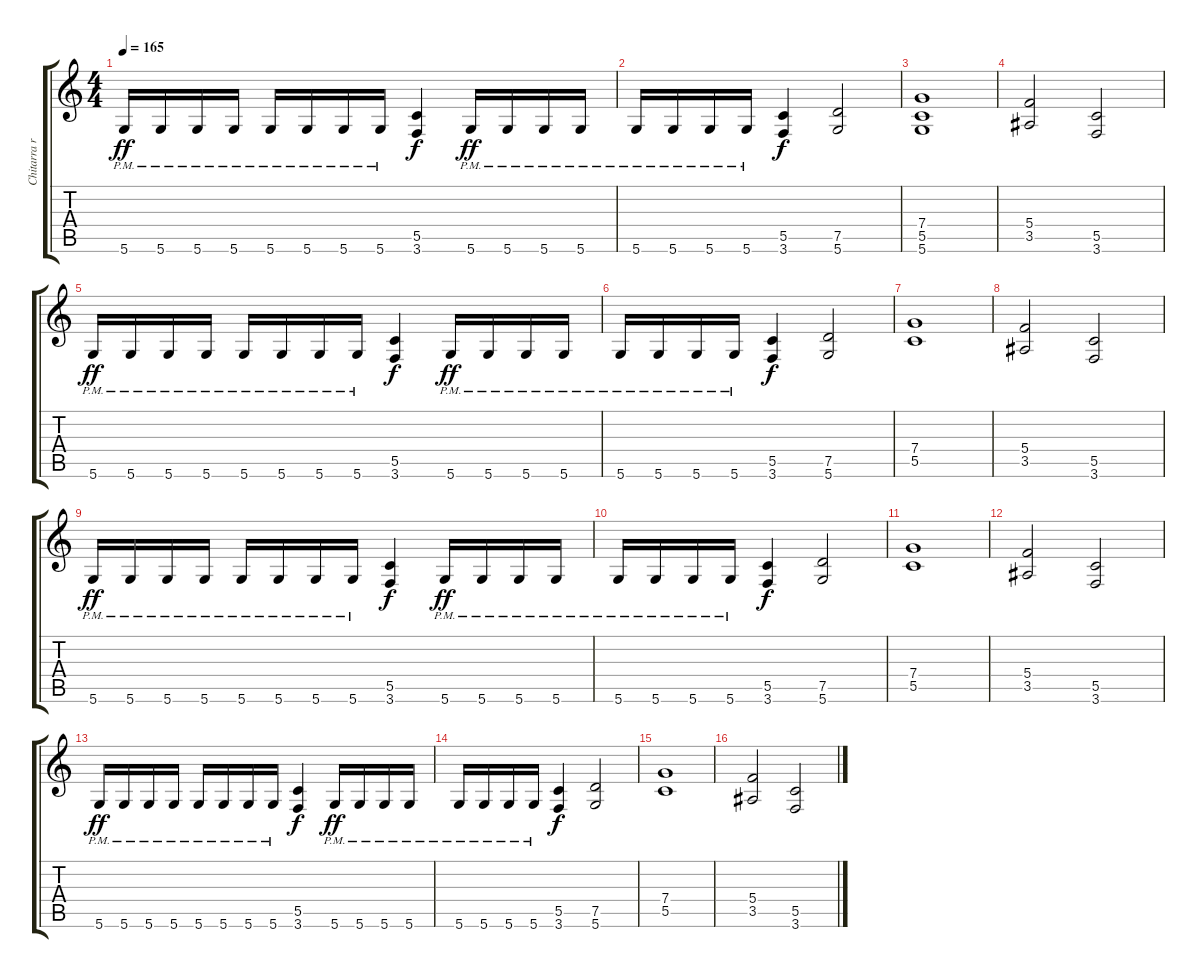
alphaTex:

\track ("Chitarra ritmica 1" "Chitarra r") {instrument distortionguitar}
\staff {score tabs}
\tuning (D4 A3 F3 C3 G2 D2) {hide}
\ts (4 4)
\tempo 165
\clef g2
\ks c
5.6{pm}.16{dy ff} 5.6{pm}.16 5.6{pm}.16 5.6{pm}.16 5.6{pm}.16 5.6{pm}.16 5.6{pm}.16 5.6{pm}.16 (5.5 3.6).4{dy f} 5.6{pm}.16{dy ff} 5.6{pm}.16 5.6{pm}.16 5.6{pm}.16 |
5.6{pm}.16 5.6{pm}.16 5.6{pm}.16 5.6{pm}.16 (5.5 3.6).4{dy f} (7.5 5.6).2 |
(7.4 5.5 5.6).1 |
(5.4 3.5).2 (5.5 3.6).2 |
5.6{pm}.16{dy ff} 5.6{pm}.16 5.6{pm}.16 5.6{pm}.16 5.6{pm}.16 5.6{pm}.16 5.6{pm}.16 5.6{pm}.16 (5.5 3.6).4{dy f} 5.6{pm}.16{dy ff} 5.6{pm}.16 5.6{pm}.16 5.6{pm}.16 |
5.6{pm}.16 5.6{pm}.16 5.6{pm}.16 5.6{pm}.16 (5.5 3.6).4{dy f} (7.5 5.6).2 |
(7.4 5.5).1 |
(5.4 3.5).2 (5.5 3.6).2 |
5.6{pm}.16{dy ff} 5.6{pm}.16 5.6{pm}.16 5.6{pm}.16 5.6{pm}.16 5.6{pm}.16 5.6{pm}.16 5.6{pm}.16 (5.5 3.6).4{dy f} 5.6{pm}.16{dy ff} 5.6{pm}.16 5.6{pm}.16 5.6{pm}.16 |
5.6{pm}.16 5.6{pm}.16 5.6{pm}.16 5.6{pm}.16 (5.5 3.6).4{dy f} (7.5 5.6).2 |
(7.4 5.5).1 |
(5.4 3.5).2 (5.5 3.6).2 |
5.6{pm}.16{dy ff} 5.6{pm}.16 5.6{pm}.16 5.6{pm}.16 5.6{pm}.16 5.6{pm}.16 5.6{pm}.16 5.6{pm}.16 (5.5 3.6).4{dy f} 5.6{pm}.16{dy ff} 5.6{pm}.16 5.6{pm}.16 5.6{pm}.16 |
5.6{pm}.16 5.6{pm}.16 5.6{pm}.16 5.6{pm}.16 (5.5 3.6).4{dy f} (7.5 5.6).2 |
(7.4 5.5).1 |
(5.4 3.5).2 (5.5 3.6).2
